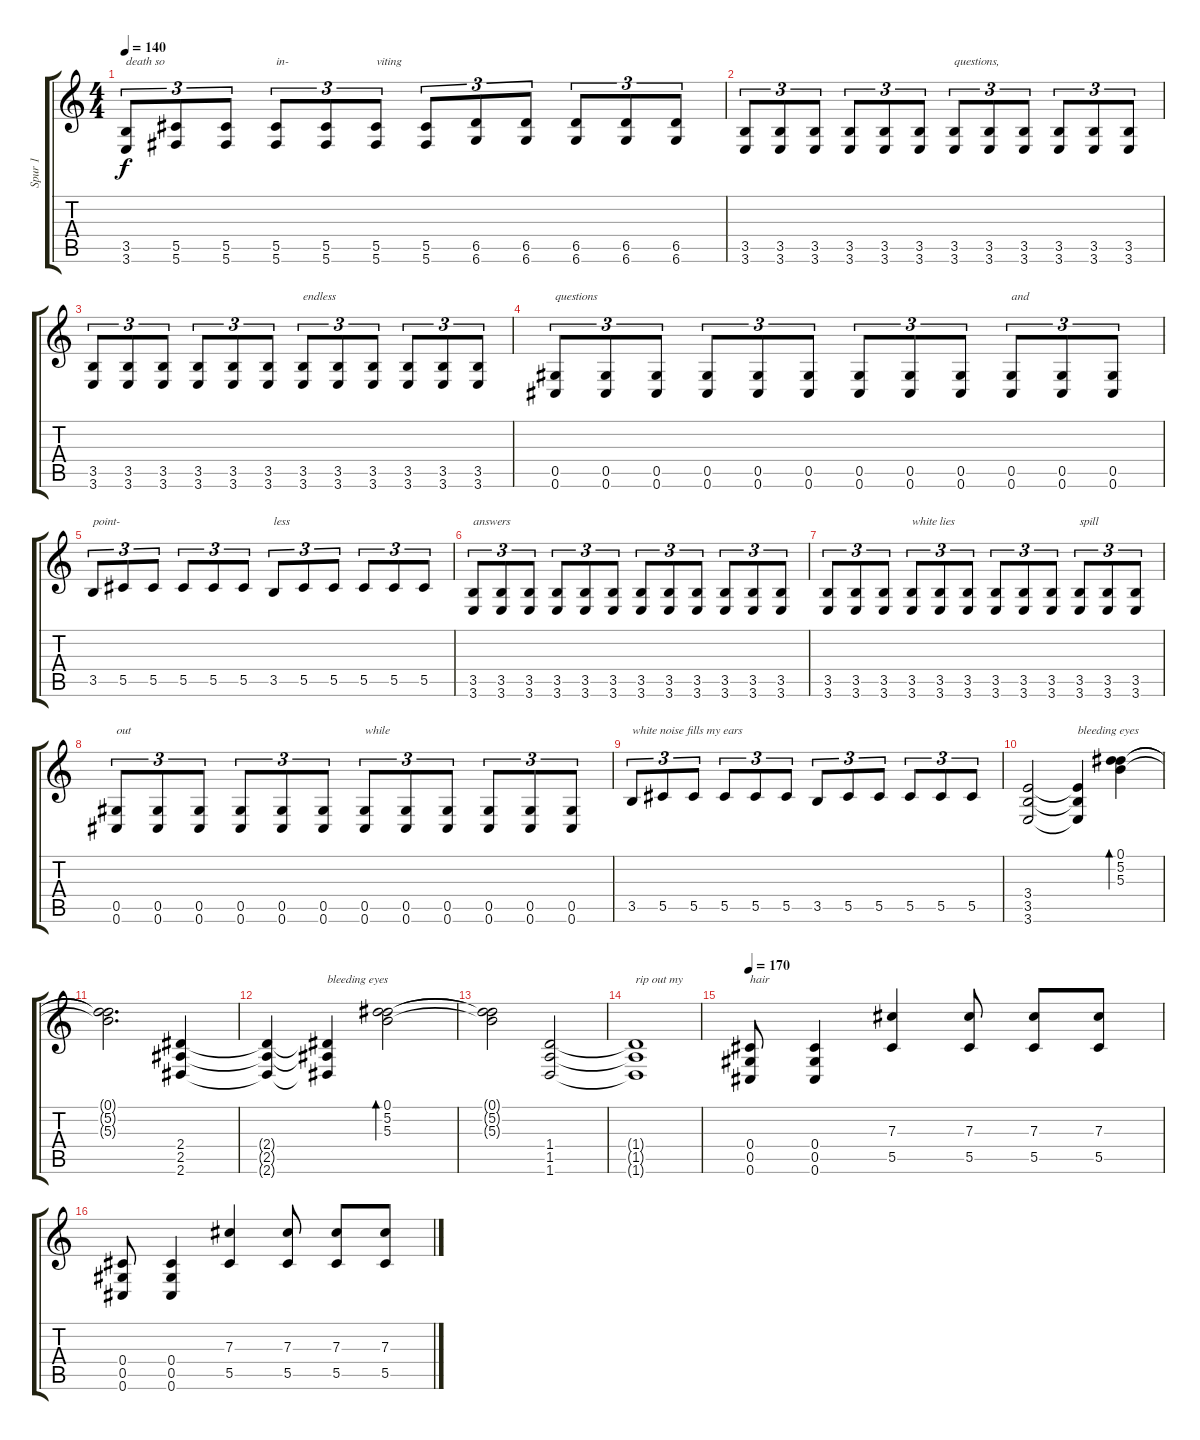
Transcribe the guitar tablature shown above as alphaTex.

\track ("Spur 1" "Spur 1") {instrument overdrivenguitar}
\staff {score tabs}
\tuning (Eb4 Bb3 Gb3 Db3 Ab2 Db2) {hide}
\ts (4 4)
\tempo 140
\clef g2
\ks c
(3.5 3.6).8{tu (3 2) txt "death so" dy f} (5.5 5.6).8{tu (3 2)} (5.5 5.6).8{tu (3 2)} (5.5 5.6).8{tu (3 2) txt "in-"} (5.5 5.6).8{tu (3 2)} (5.5 5.6).8{tu (3 2) txt "viting"} (5.5 5.6).8{tu (3 2)} (6.5 6.6).8{tu (3 2)} (6.5 6.6).8{tu (3 2)} (6.5 6.6).8{tu (3 2)} (6.5 6.6).8{tu (3 2)} (6.5 6.6).8{tu (3 2)} |
(3.5 3.6).8{tu (3 2)} (3.5 3.6).8{tu (3 2)} (3.5 3.6).8{tu (3 2)} (3.5 3.6).8{tu (3 2)} (3.5 3.6).8{tu (3 2)} (3.5 3.6).8{tu (3 2)} (3.5 3.6).8{tu (3 2) txt "questions,"} (3.5 3.6).8{tu (3 2)} (3.5 3.6).8{tu (3 2)} (3.5 3.6).8{tu (3 2)} (3.5 3.6).8{tu (3 2)} (3.5 3.6).8{tu (3 2)} |
(3.5 3.6).8{tu (3 2)} (3.5 3.6).8{tu (3 2)} (3.5 3.6).8{tu (3 2)} (3.5 3.6).8{tu (3 2)} (3.5 3.6).8{tu (3 2)} (3.5 3.6).8{tu (3 2)} (3.5 3.6).8{tu (3 2) txt "endless"} (3.5 3.6).8{tu (3 2)} (3.5 3.6).8{tu (3 2)} (3.5 3.6).8{tu (3 2)} (3.5 3.6).8{tu (3 2)} (3.5 3.6).8{tu (3 2)} |
(0.5 0.6).8{tu (3 2) txt "questions"} (0.5 0.6).8{tu (3 2)} (0.5 0.6).8{tu (3 2)} (0.5 0.6).8{tu (3 2)} (0.5 0.6).8{tu (3 2)} (0.5 0.6).8{tu (3 2)} (0.5 0.6).8{tu (3 2)} (0.5 0.6).8{tu (3 2)} (0.5 0.6).8{tu (3 2)} (0.5 0.6).8{tu (3 2) txt "and"} (0.5 0.6).8{tu (3 2)} (0.5 0.6).8{tu (3 2)} |
3.5.8{tu (3 2) txt "point-"} 5.5.8{tu (3 2)} 5.5.8{tu (3 2)} 5.5.8{tu (3 2)} 5.5.8{tu (3 2)} 5.5.8{tu (3 2)} 3.5.8{tu (3 2) txt "less"} 5.5.8{tu (3 2)} 5.5.8{tu (3 2)} 5.5.8{tu (3 2)} 5.5.8{tu (3 2)} 5.5.8{tu (3 2)} |
(3.5 3.6).8{tu (3 2) txt "answers"} (3.5 3.6).8{tu (3 2)} (3.5 3.6).8{tu (3 2)} (3.5 3.6).8{tu (3 2)} (3.5 3.6).8{tu (3 2)} (3.5 3.6).8{tu (3 2)} (3.5 3.6).8{tu (3 2)} (3.5 3.6).8{tu (3 2)} (3.5 3.6).8{tu (3 2)} (3.5 3.6).8{tu (3 2)} (3.5 3.6).8{tu (3 2)} (3.5 3.6).8{tu (3 2)} |
(3.5 3.6).8{tu (3 2)} (3.5 3.6).8{tu (3 2)} (3.5 3.6).8{tu (3 2)} (3.5 3.6).8{tu (3 2) txt "white lies"} (3.5 3.6).8{tu (3 2)} (3.5 3.6).8{tu (3 2)} (3.5 3.6).8{tu (3 2)} (3.5 3.6).8{tu (3 2)} (3.5 3.6).8{tu (3 2)} (3.5 3.6).8{tu (3 2) txt "spill"} (3.5 3.6).8{tu (3 2)} (3.5 3.6).8{tu (3 2)} |
(0.5 0.6).8{tu (3 2) txt "out"} (0.5 0.6).8{tu (3 2)} (0.5 0.6).8{tu (3 2)} (0.5 0.6).8{tu (3 2)} (0.5 0.6).8{tu (3 2)} (0.5 0.6).8{tu (3 2)} (0.5 0.6).8{tu (3 2) txt "while"} (0.5 0.6).8{tu (3 2)} (0.5 0.6).8{tu (3 2)} (0.5 0.6).8{tu (3 2)} (0.5 0.6).8{tu (3 2)} (0.5 0.6).8{tu (3 2)} |
3.5.8{tu (3 2) txt "white noise fills my ears"} 5.5.8{tu (3 2)} 5.5.8{tu (3 2)} 5.5.8{tu (3 2)} 5.5.8{tu (3 2)} 5.5.8{tu (3 2)} 3.5.8{tu (3 2)} 5.5.8{tu (3 2)} 5.5.8{tu (3 2)} 5.5.8{tu (3 2)} 5.5.8{tu (3 2)} 5.5.8{tu (3 2)} |
(3.4 3.5 3.6).2{instrument electricguitarjazz} (3.4{t} 3.5{t} 3.6{t}).4{txt "bleeding eyes"} (0.1 5.2 5.3).4{bd 480} |
(0.1{t} 5.2{t} 5.3{t}).2{d} (2.4 2.5 2.6).4 |
(2.4{t} 2.5{t} 2.6{t}).4 (2.4{t} 2.5{t} 2.6{t}).4{txt "bleeding eyes"} (0.1 5.2 5.3).2{bd 480} |
(0.1{t} 5.2{t} 5.3{t}).2 (1.4 1.5 1.6).2 |
(1.4{t} 1.5{t} 1.6{t}).1{txt "rip out my"} |
\tempo 170
(0.4 0.5 0.6).8{txt "hair" instrument distortionguitar} (0.4 0.5 0.6).4 (7.3 5.5).4 (7.3 5.5).8 (7.3 5.5).8 (7.3 5.5).8 |
(0.4 0.5 0.6).8 (0.4 0.5 0.6).4 (7.3 5.5).4 (7.3 5.5).8 (7.3 5.5).8 (7.3 5.5).8
